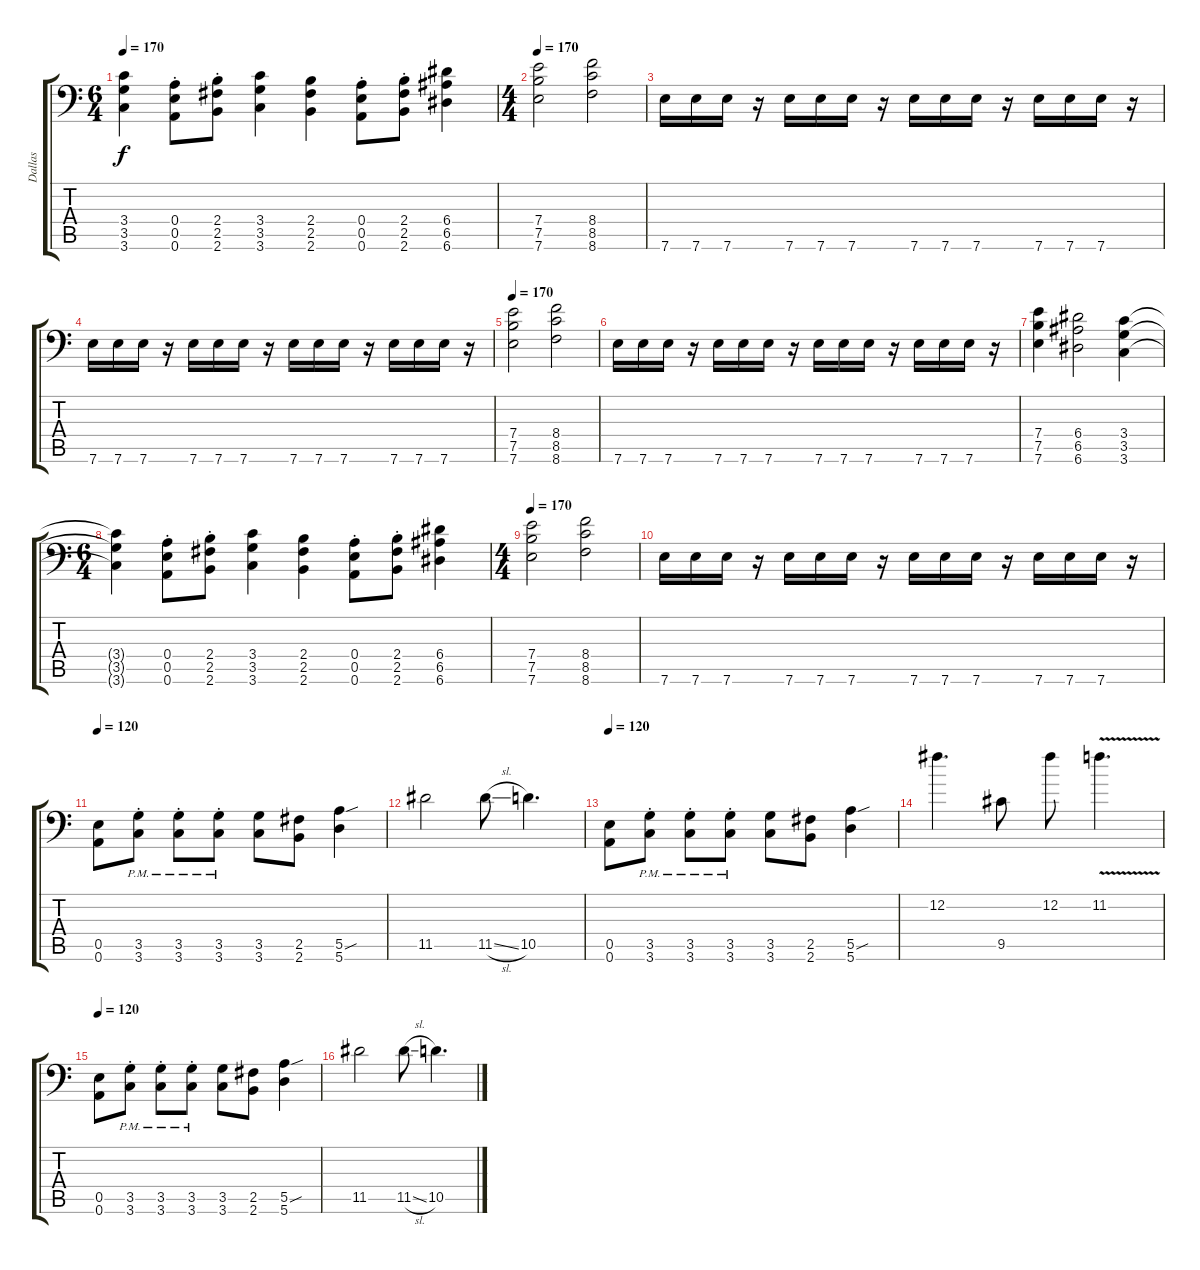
\track ("Dallas" "Dallas") {instrument distortionguitar}
\staff {score tabs}
\tuning (B3 Gb3 D3 A2 E2 A1) {hide}
\ts (6 4)
\tempo 170
\clef f4
\ks c
(3.4{t} 3.5{t} 3.6{t}).4{dy f} (0.4{st} 0.5{st} 0.6{st}).8 (2.4{st} 2.5 2.6).8 (3.4 3.5 3.6).4 (2.4 2.5 2.6).4 (0.4{st} 0.5 0.6).8 (2.4{st} 2.5 2.6).8 (6.4 6.5 6.6).4 |
\ts (4 4)
\tempo 170
(7.4 7.5 7.6).2 (8.4 8.5 8.6).2 |
7.6.16 7.6.16 7.6.16 r.16 7.6.16 7.6.16 7.6.16 r.16 7.6.16 7.6.16 7.6.16 r.16 7.6.16 7.6.16 7.6.16 r.16 |
7.6.16 7.6.16 7.6.16 r.16 7.6.16 7.6.16 7.6.16 r.16 7.6.16 7.6.16 7.6.16 r.16 7.6.16 7.6.16 7.6.16 r.16 |
\tempo 170
(7.4 7.5 7.6).2 (8.4 8.5 8.6).2 |
7.6.16 7.6.16 7.6.16 r.16 7.6.16 7.6.16 7.6.16 r.16 7.6.16 7.6.16 7.6.16 r.16 7.6.16 7.6.16 7.6.16 r.16 |
(7.4 7.5 7.6).4 (6.4 6.5 6.6).2 (3.4 3.5 3.6).4 |
\ts (6 4)
(3.4{t} 3.5{t} 3.6{t}).4 (0.4{st} 0.5{st} 0.6{st}).8 (2.4{st} 2.5 2.6).8 (3.4 3.5 3.6).4 (2.4 2.5 2.6).4 (0.4{st} 0.5 0.6).8 (2.4{st} 2.5 2.6).8 (6.4 6.5 6.6).4 |
\ts (4 4)
\tempo 170
(7.4 7.5 7.6).2 (8.4 8.5 8.6).2 |
7.6.16 7.6.16 7.6.16 r.16 7.6.16 7.6.16 7.6.16 r.16 7.6.16 7.6.16 7.6.16 r.16 7.6.16 7.6.16 7.6.16 r.16 |
\tempo 120
(0.5 0.6).8 (3.5{pm} 3.6{pm st}).8 (3.5{pm} 3.6{pm st}).8 (3.5{pm} 3.6{pm st}).8 (3.5 3.6).8 (2.5 2.6).8 (5.5{sou} 5.6).4 |
11.5.2 11.5{sl}.8 10.5.4{d} |
\tempo 120
(0.5 0.6).8 (3.5{pm} 3.6{pm st}).8 (3.5{pm} 3.6{pm st}).8 (3.5{pm} 3.6{pm st}).8 (3.5 3.6).8 (2.5 2.6).8 (5.5{sou} 5.6).4 |
12.2.4{d} 9.5.8 12.2.8 11.2{v}.4{d} |
\tempo 120
(0.5 0.6).8 (3.5{pm} 3.6{pm st}).8 (3.5{pm} 3.6{pm st}).8 (3.5{pm} 3.6{pm st}).8 (3.5 3.6).8 (2.5 2.6).8 (5.5{sou} 5.6).4 |
11.5.2 11.5{sl}.8 10.5.4{d}
